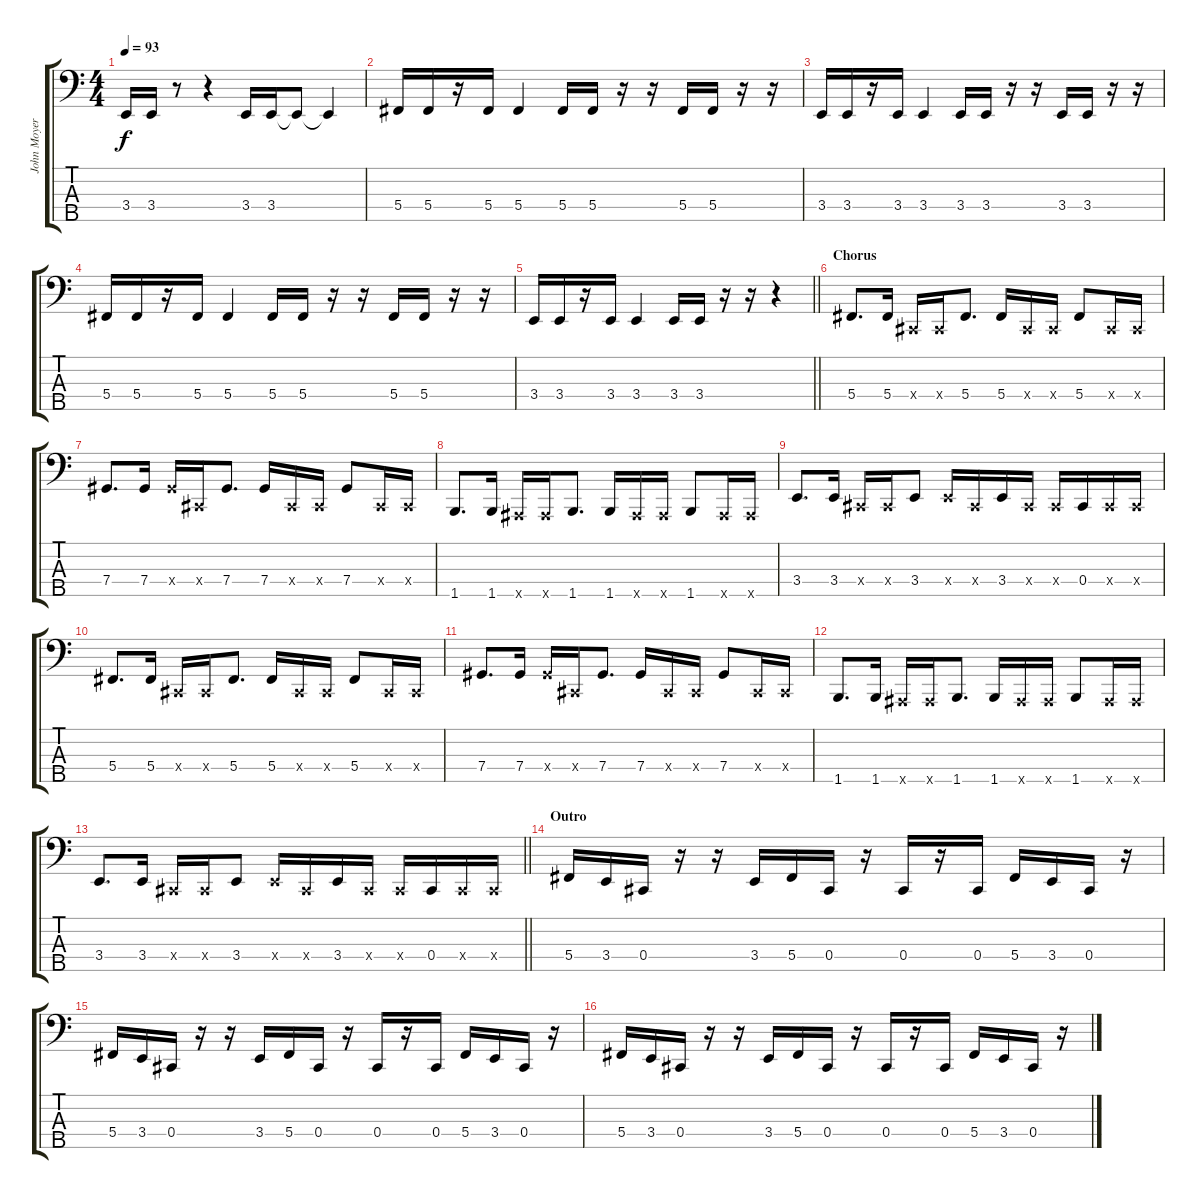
\track ("John Moyer" "John Moyer") {instrument electricbassfinger}
\staff {score tabs}
\tuning (Gb2 Db2 Ab1 Db1 Bb0) {hide}
\ts (4 4)
\tempo 93
\clef f4
\ks c
3.4.16{dy f} 3.4.16 r.8 r.4 3.4.16 3.4.16 3.4{t}.8 3.4{t}.4 |
5.4.16 5.4.16 r.16 5.4.16 5.4.4 5.4.16 5.4.16 r.16 r.16 5.4.16 5.4.16 r.16 r.16 |
3.4.16 3.4.16 r.16 3.4.16 3.4.4 3.4.16 3.4.16 r.16 r.16 3.4.16 3.4.16 r.16 r.16 |
5.4.16 5.4.16 r.16 5.4.16 5.4.4 5.4.16 5.4.16 r.16 r.16 5.4.16 5.4.16 r.16 r.16 |
\barLineRight lightlight
3.4.16 3.4.16 r.16 3.4.16 3.4.4 3.4.16 3.4.16 r.16 r.16 r.4 |
\section ("" "Chorus")
5.4.8{d} 5.4.16 0.4{x}.16 0.4{x}.16 5.4.8{d} 5.4.16 0.4{x}.16 0.4{x}.16 5.4.8 0.4{x}.16 0.4{x}.16 |
7.4.8{d} 7.4.16 7.4{x}.16 0.4{x}.16 7.4.8{d} 7.4.16 0.4{x}.16 0.4{x}.16 7.4.8 0.4{x}.16 0.4{x}.16 |
1.5.8{d} 1.5.16 0.5{x}.16 0.5{x}.16 1.5.8{d} 1.5.16 0.5{x}.16 0.5{x}.16 1.5.8 0.5{x}.16 0.5{x}.16 |
3.4.8{d} 3.4.16 0.4{x}.16 0.4{x}.16 3.4.8 3.4{x}.16 0.4{x}.16 3.4.16 0.4{x}.16 0.4{x}.16 0.4.16 0.4{x}.16 0.4{x}.16 |
5.4.8{d} 5.4.16 0.4{x}.16 0.4{x}.16 5.4.8{d} 5.4.16 0.4{x}.16 0.4{x}.16 5.4.8 0.4{x}.16 0.4{x}.16 |
7.4.8{d} 7.4.16 7.4{x}.16 0.4{x}.16 7.4.8{d} 7.4.16 0.4{x}.16 0.4{x}.16 7.4.8 0.4{x}.16 0.4{x}.16 |
1.5.8{d} 1.5.16 0.5{x}.16 0.5{x}.16 1.5.8{d} 1.5.16 0.5{x}.16 0.5{x}.16 1.5.8 0.5{x}.16 0.5{x}.16 |
\barLineRight lightlight
3.4.8{d} 3.4.16 0.4{x}.16 0.4{x}.16 3.4.8 3.4{x}.16 0.4{x}.16 3.4.16 0.4{x}.16 0.4{x}.16 0.4.16 0.4{x}.16 0.4{x}.16 |
\section ("" "Outro")
5.4.16 3.4.16 0.4.16 r.16 r.16 3.4.16 5.4.16 0.4.16 r.16 0.4.16 r.16 0.4.16 5.4.16 3.4.16 0.4.16 r.16 |
5.4.16 3.4.16 0.4.16 r.16 r.16 3.4.16 5.4.16 0.4.16 r.16 0.4.16 r.16 0.4.16 5.4.16 3.4.16 0.4.16 r.16 |
5.4.16 3.4.16 0.4.16 r.16 r.16 3.4.16 5.4.16 0.4.16 r.16 0.4.16 r.16 0.4.16 5.4.16 3.4.16 0.4.16 r.16
